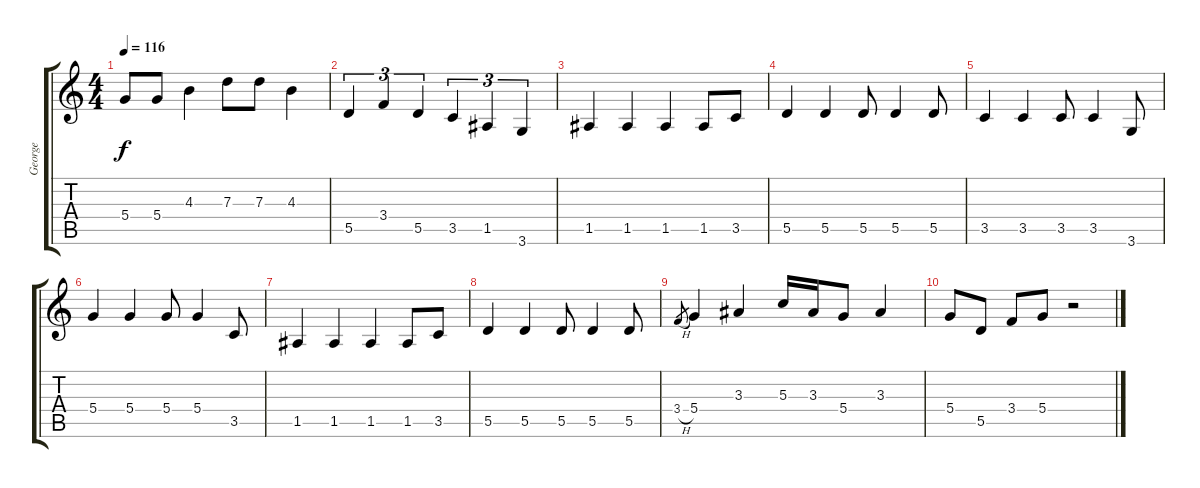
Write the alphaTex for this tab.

\track ("George" "George") {instrument electricguitarmuted}
\staff {score tabs}
\tuning (E4 B3 G3 D3 A2 E2) {hide}
\ts (4 4)
\tempo 116
\clef g2
\ks c
5.4.8{dy f} 5.4.8 4.3.4 7.3.8 7.3.8 4.3.4 |
5.5.4{tu (3 2)} 3.4.4{tu (3 2)} 5.5.4{tu (3 2)} 3.5.4{tu (3 2)} 1.5.4{tu (3 2)} 3.6.4{tu (3 2)} |
1.5.4 1.5.4 1.5.4 1.5.8 3.5.8 |
5.5.4 5.5.4 5.5.8 5.5.4 5.5.8 |
3.5.4 3.5.4 3.5.8 3.5.4 3.6.8 |
5.4.4 5.4.4 5.4.8 5.4.4 3.5.8 |
1.5.4 1.5.4 1.5.4 1.5.8 3.5.8 |
5.5.4 5.5.4 5.5.8 5.5.4 5.5.8 |
3.4{h}.8{gr} 5.4.4 3.3.4 5.3.16 3.3.16 5.4.8 3.3.4 |
5.4.8 5.5.8 3.4.8 5.4.8 r.2
